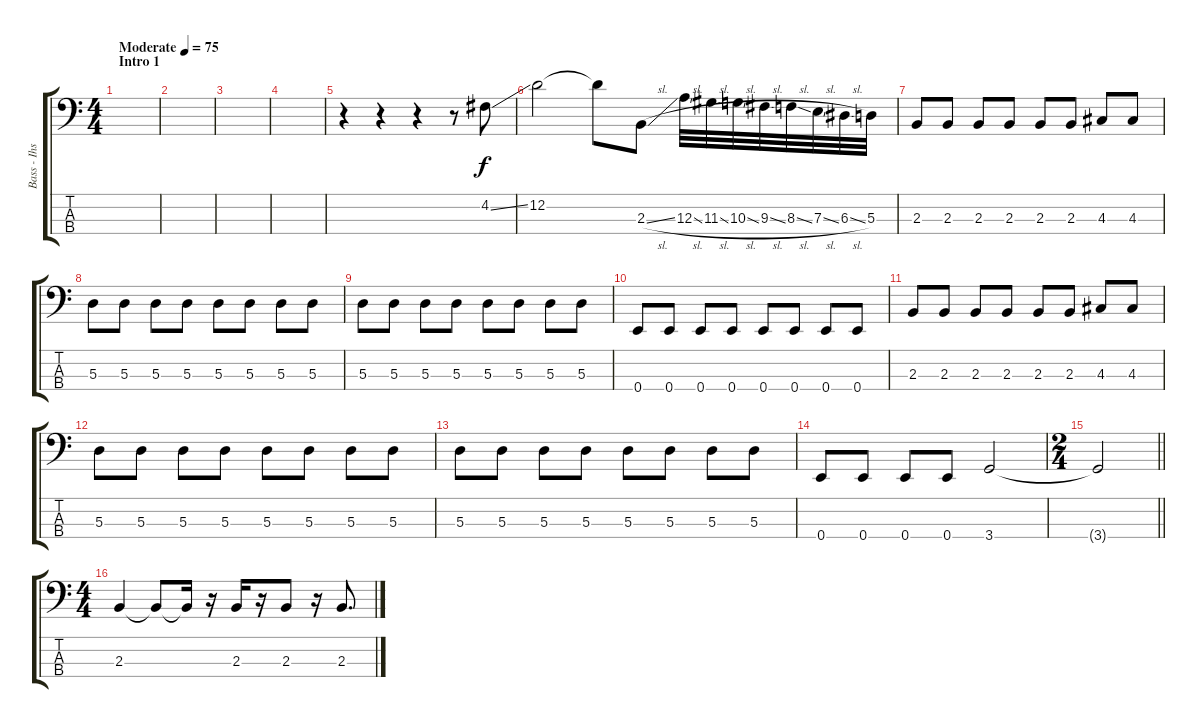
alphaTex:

\track ("Bass - Ihsan" "Bass - Ihs") {instrument electricbassfinger}
\staff {score tabs}
\tuning (G2 D2 A1 E1) {hide}
\ts (4 4)
\section ("" "Intro 1")
\tempo (75 "Moderate")
\clef f4
\ks c
|
|
|
|
r.4 r.4 r.4 r.8 4.2{ss}.8 |
12.2.2 12.2{t}.8 2.3{sl}.8 12.3{sl}.32 11.3{sl}.32 10.3{sl}.32 9.3{sl}.32 8.3{sl}.32 7.3{sl}.32 6.3{sl}.32 5.3.32 |
2.3.8 2.3.8 2.3.8 2.3.8 2.3.8 2.3.8 4.3.8 4.3.8 |
5.3.8 5.3.8 5.3.8 5.3.8 5.3.8 5.3.8 5.3.8 5.3.8 |
5.3.8 5.3.8 5.3.8 5.3.8 5.3.8 5.3.8 5.3.8 5.3.8 |
0.4.8 0.4.8 0.4.8 0.4.8 0.4.8 0.4.8 0.4.8 0.4.8 |
2.3.8 2.3.8 2.3.8 2.3.8 2.3.8 2.3.8 4.3.8 4.3.8 |
5.3.8 5.3.8 5.3.8 5.3.8 5.3.8 5.3.8 5.3.8 5.3.8 |
5.3.8 5.3.8 5.3.8 5.3.8 5.3.8 5.3.8 5.3.8 5.3.8 |
0.4.8 0.4.8 0.4.8 0.4.8 3.4.2 |
\ts (2 4)
\barLineRight lightlight
3.4{t}.2 |
\ts (4 4)
2.3.4 2.3{t}.8 2.3{t}.16 r.16 2.3.16 r.16 2.3.8 r.16 2.3.8{d}
